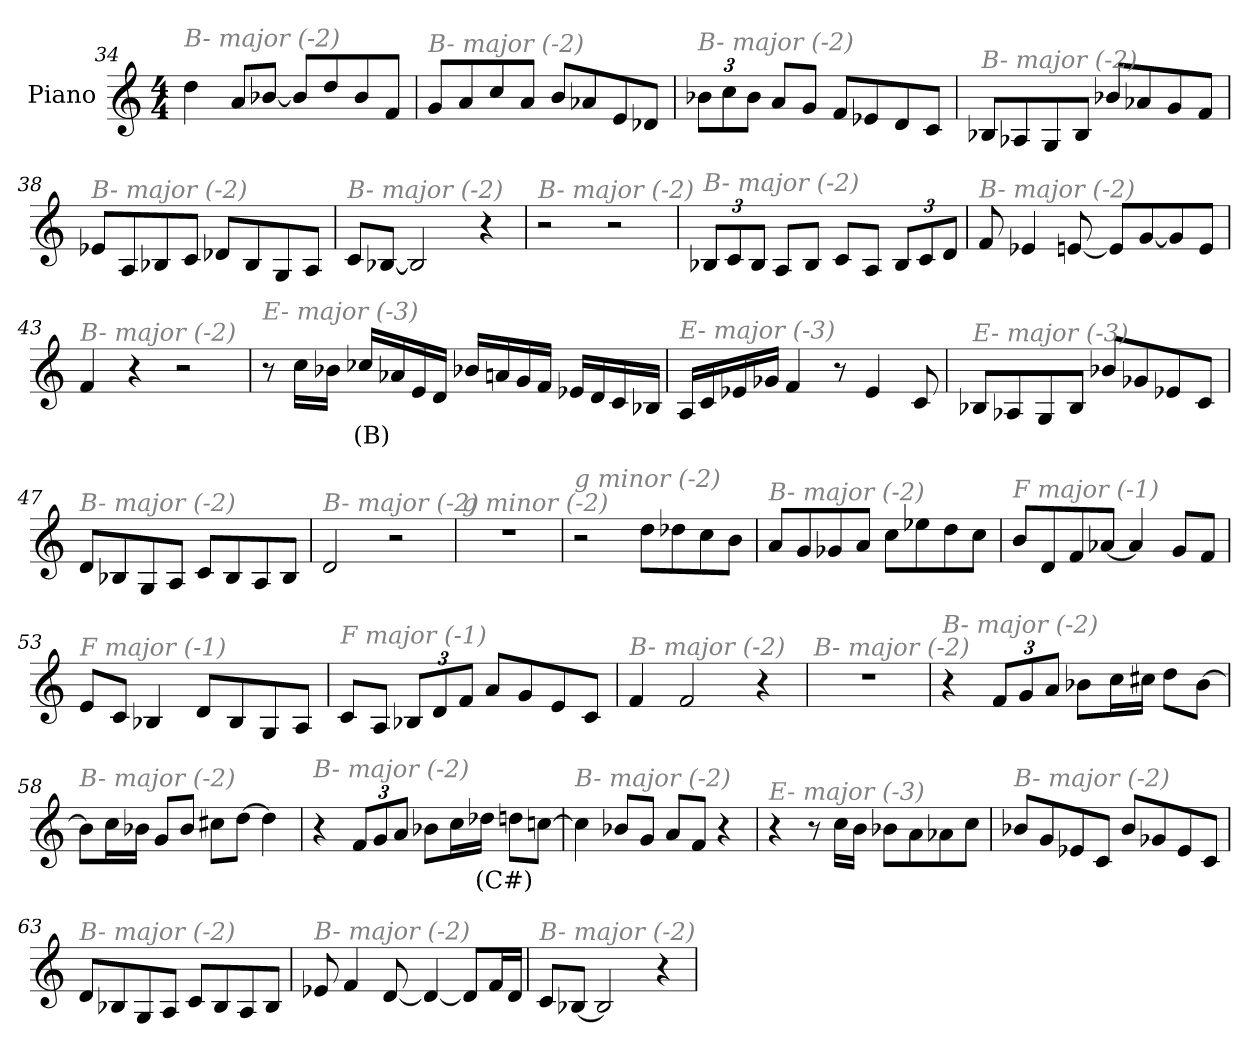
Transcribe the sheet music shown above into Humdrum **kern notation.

**kern	**text
*part1	*part1
*staff1	*staff1
*I"Piano	*
*I'Pno	*
*clefG2	*
*k[]	*
*M4/4	*
=34	=34
!LO:TX:i:color=#808080:t=B- major (-2)	!
4dd\	.
8a/L	.
[8b-X/J	.
8b-/L]	.
8dd/	.
8b-/	.
8f/J	.
=35	=35
!LO:TX:i:color=#808080:t=B- major (-2)	!
8g/L	.
8a/	.
8cc/	.
8a/J	.
8b/L	.
8a-X/	.
8e/	.
8d-X/J	.
=36	=36
*Xbrackettup	*
!LO:TX:i:color=#808080:t=B- major (-2)	!
12b-X\L	.
12cc\	.
12b-\J	.
8a/L	.
8g/J	.
8f/L	.
8e-X/	.
8d/	.
8c/J	.
!!LO:LB:g=z
=37	=37
!LO:TX:i:color=#808080:t=B- major (-2)	!
8B-X/L	.
8A-X/	.
8G/	.
8B-/J	.
8b-X/L	.
8a-X/	.
8g/	.
8f/J	.
=38	=38
!LO:TX:i:color=#808080:t=B- major (-2)	!
8e-X/L	.
8A/	.
8B-X/	.
8c/J	.
8d-X/L	.
8B-/	.
8G/	.
8A/J	.
=39	=39
!LO:TX:i:color=#808080:t=B- major (-2)	!
8c/L	.
[8B-X/J	.
2B-/]	.
4r	.
=40	=40
!LO:TX:i:color=#808080:t=B- major (-2)	!
2r	.
2r	.
!!LO:LB:g=z
=41	=41
!LO:TX:i:color=#808080:t=B- major (-2)	!
12B-X/L	.
12c/	.
12B-/J	.
8A/L	.
8B-/J	.
8c/L	.
8A/J	.
12B-/L	.
12c/	.
12d/J	.
=42	=42
!LO:TX:i:color=#808080:t=B- major (-2)	!
8f/	.
4e-X/	.
[8en/	.
8e/L]	.
[8g/	.
8g/]	.
8e/J	.
=43	=43
!LO:TX:i:color=#808080:t=B- major (-2)	!
4f/	.
4r	.
2r	.
!!LO:PB:g=z
=44	=44
!LO:TX:i:color=#808080:t=E- major (-3)	!
8r	.
16cc\LL	.
16b-X\JJ	.
16cc-Xi/LL	(B)
16a-X/	.
16e/	.
16d/JJ	.
16b-X/LL	.
16an/	.
16g/	.
16f/JJ	.
16e-X/LL	.
16d/	.
16c/	.
16B-X/JJ	.
=45	=45
!LO:TX:i:color=#808080:t=E- major (-3)	!
16A/LL	.
16c/	.
16e-X/	.
16g-X/JJ	.
4f/	.
8r	.
4e-/	.
8c/	.
=46	=46
!LO:TX:i:color=#808080:t=E- major (-3)	!
8B-X/L	.
8A-X/	.
8G/	.
8B-/J	.
8b-X/L	.
8g-X/	.
8e-X/	.
8c/J	.
!!LO:LB:g=z
=47	=47
!LO:TX:i:color=#808080:t=B- major (-2)	!
8d/L	.
8B-X/	.
8G/	.
8A/J	.
8c/L	.
8B-/	.
8A/	.
8B-/J	.
=48	=48
!LO:TX:i:color=#808080:t=B- major (-2)	!
2d/	.
2r	.
=49	=49
!LO:TX:i:color=#808080:t=g minor (-2)	!
1r	.
=50	=50
!LO:TX:i:color=#808080:t=g minor (-2)	!
2r	.
8dd\L	.
8dd-X\	.
8cc\	.
8b\J	.
=51	=51
!LO:TX:i:color=#808080:t=B- major (-2)	!
8a/L	.
8g/	.
8g-X/	.
8a/J	.
8cc\L	.
8ee-X\	.
8dd\	.
8cc\J	.
=52	=52
!LO:TX:i:color=#808080:t=F major (-1)	!
8b/L	.
8d/	.
8f/	.
[8a-X/J	.
4a-/]	.
8g/L	.
8f/J	.
!!LO:LB:g=z
=53	=53
!LO:TX:i:color=#808080:t=F major (-1)	!
8e/L	.
8c/J	.
4B-X/	.
8d/L	.
8B-/	.
8G/	.
8A/J	.
=54	=54
!LO:TX:i:color=#808080:t=F major (-1)	!
8c/L	.
8A/J	.
12B-X/L	.
12d/	.
12f/J	.
8a/L	.
8g/	.
8e/	.
8c/J	.
=55	=55
!LO:TX:i:color=#808080:t=B- major (-2)	!
4f/	.
2f/	.
4r	.
=56	=56
!LO:TX:i:color=#808080:t=B- major (-2)	!
1r	.
=57	=57
!LO:TX:i:color=#808080:t=B- major (-2)	!
4r	.
12f/L	.
12g/	.
12a/J	.
8b-X\L	.
16cc\L	.
16cc#X\JJ	.
8dd\L	.
[8b-\J	.
!!LO:LB:g=z
=58	=58
!LO:TX:i:color=#808080:t=B- major (-2)	!
8b-\L]	.
16cc\L	.
16b-X\JJ	.
8g/L	.
8b-/J	.
8cc#X\L	.
[8dd\J	.
4dd\]	.
=59	=59
!LO:TX:i:color=#808080:t=B- major (-2)	!
4r	.
12f/L	.
12g/	.
12a/J	.
8b-X\L	.
16cc\L	.
16dd-Xi\JJ	(C#)
8dd\L	.
[8ccn\J	.
=60	=60
!LO:TX:i:color=#808080:t=B- major (-2)	!
4cc\]	.
8b-X/L	.
8g/J	.
8a/L	.
8f/J	.
4r	.
=61	=61
!LO:TX:i:color=#808080:t=E- major (-3)	!
4r	.
8r	.
16cc\LL	.
16b\JJ	.
8b-X\L	.
8a\	.
8a-X\	.
8cc\J	.
!!LO:LB:g=z
=62	=62
!LO:TX:i:color=#808080:t=B- major (-2)	!
8b-X/L	.
8g/	.
8e-X/	.
8c/J	.
8b-/L	.
8g-X/	.
8e-/	.
8c/J	.
=63	=63
!LO:TX:i:color=#808080:t=B- major (-2)	!
8d/L	.
8B-X/	.
8G/	.
8A/J	.
8c/L	.
8B-/	.
8A/	.
8B-/J	.
=64	=64
!LO:TX:i:color=#808080:t=B- major (-2)	!
8e-X/	.
4f/	.
[8d/	.
4d/_	.
8d/L]	.
16f/L	.
16d/JJ	.
=65	=65
!LO:TX:i:color=#808080:t=B- major (-2)	!
8c/L	.
[8B-X/J	.
2B-/]	.
4r	.
=	=
*-	*-
